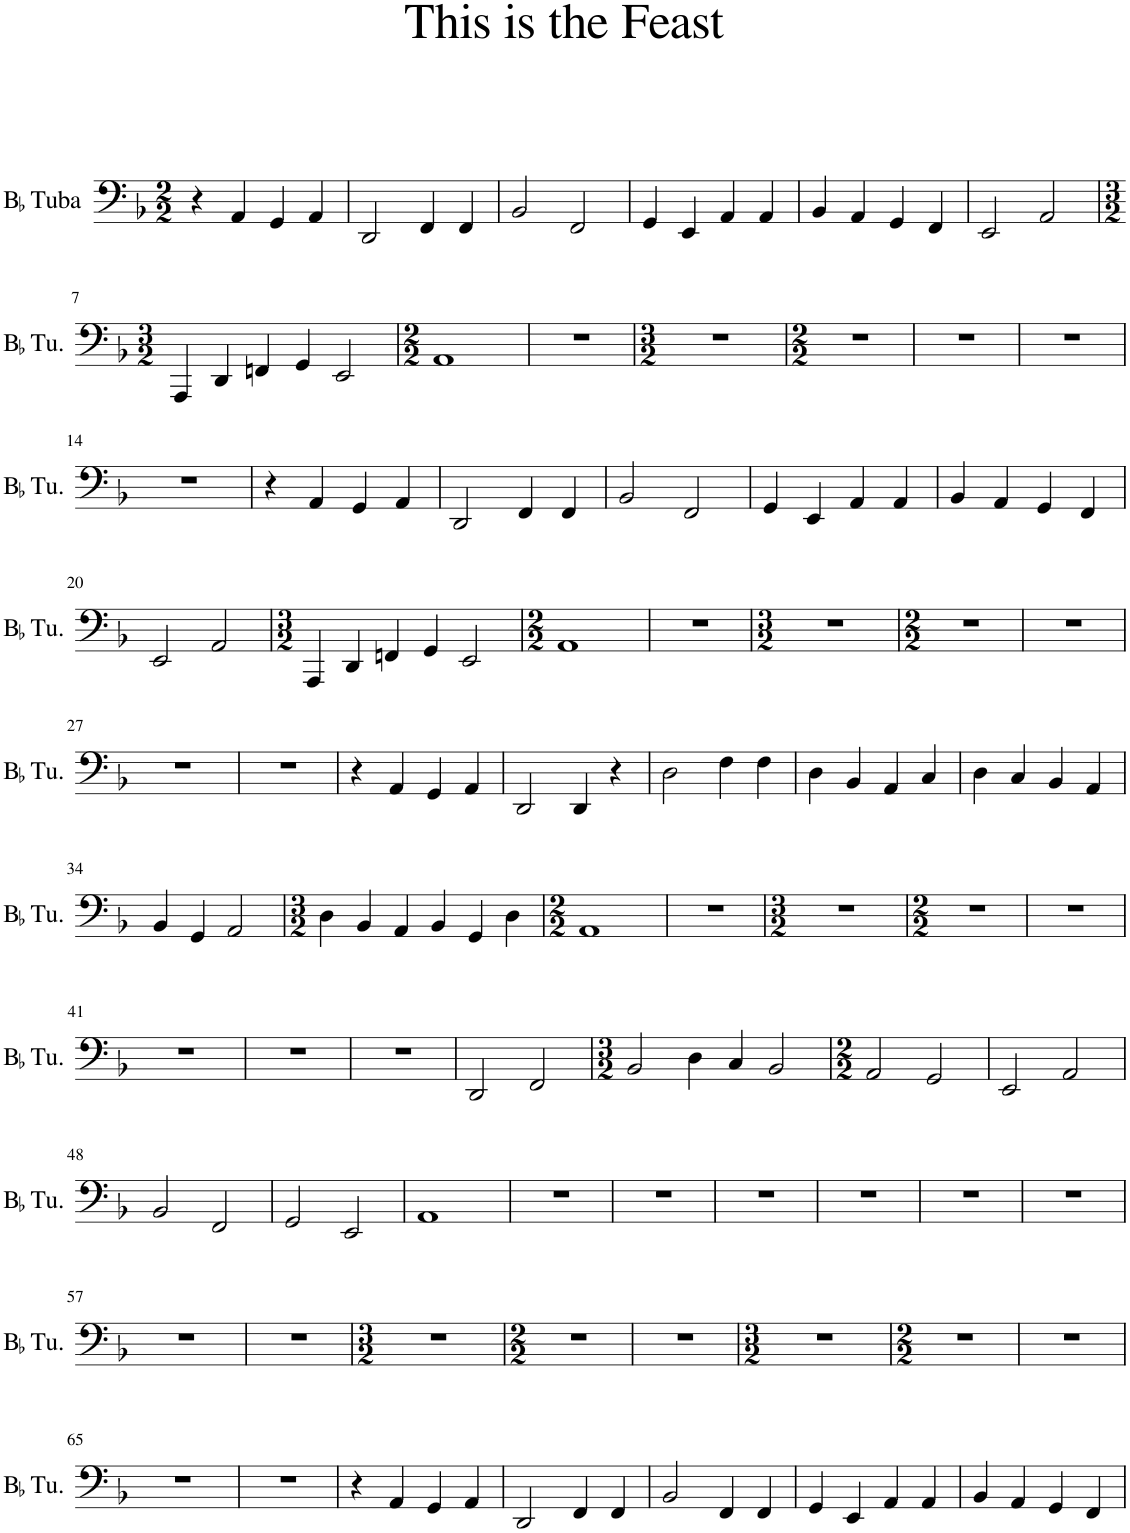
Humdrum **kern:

**kern
*part1
*staff1
*I"BaccidentalFlat Tuba
*I'BaccidentalFlat Tu.
*clefF4
*k[b-]
*M2/2
=1
4r
4AA/
4GG/
4AA/
=2
2DD/
4FF/
4FF/
=3
2BB-/
2FF/
=4
4GG/
4EE/
4AA/
4AA/
=5
4BB-/
4AA/
4GG/
4FF/
=6
2EE/
2AA/
!!LO:LB:g=z
=7
*M3/2
4AAA/
4DD/
4FFn/
4GG/
2EE/
=8
*M2/2
1AA
=9
1r
=10
*M3/2
1.r
=11
*M2/2
1r
=12
1r
=13
1r
!!LO:LB:g=z
=14
1r
=15
4r
4AA/
4GG/
4AA/
=16
2DD/
4FF/
4FF/
=17
2BB-/
2FF/
=18
4GG/
4EE/
4AA/
4AA/
=19
4BB-/
4AA/
4GG/
4FF/
!!LO:LB:g=z
=20
2EE/
2AA/
=21
*M3/2
4AAA/
4DD/
4FFn/
4GG/
2EE/
=22
*M2/2
1AA
=23
1r
=24
*M3/2
1.r
=25
*M2/2
1r
=26
1r
!!LO:LB:g=z
=27
1r
=28
1r
=29
4r
4AA/
4GG/
4AA/
=30
2DD/
4DD/
4r
=31
2D\
4F\
4F\
=32
4D\
4BB-/
4AA/
4C/
=33
4D\
4C/
4BB-/
4AA/
!!LO:LB:g=z
=34
4BB-/
4GG/
2AA/
=35
*M3/2
4D\
4BB-/
4AA/
4BB-/
4GG/
4D\
=36
*M2/2
1AA
=37
1r
=38
*M3/2
1.r
=39
*M2/2
1r
=40
1r
!!LO:LB:g=z
=41
1r
=42
1r
=43
1r
=44
2DD/
2FF/
=45
*M3/2
2BB-/
4D\
4C/
2BB-/
=46
*M2/2
2AA/
2GG/
=47
2EE/
2AA/
!!LO:LB:g=z
=48
2BB-/
2FF/
=49
2GG/
2EE/
=50
1AA
=51
1r
=52
1r
=53
1r
=54
1r
=55
1r
=56
1r
!!LO:LB:g=z
=57
1r
=58
1r
=59
*M3/2
1.r
=60
*M2/2
1r
=61
1r
=62
*M3/2
1.r
=63
*M2/2
1r
=64
1r
!!LO:LB:g=z
=65
1r
=66
1r
=67
4r
4AA/
4GG/
4AA/
=68
2DD/
4FF/
4FF/
=69
2BB-/
4FF/
4FF/
=70
4GG/
4EE/
4AA/
4AA/
=71
4BB-/
4AA/
4GG/
4FF/
=
*-
